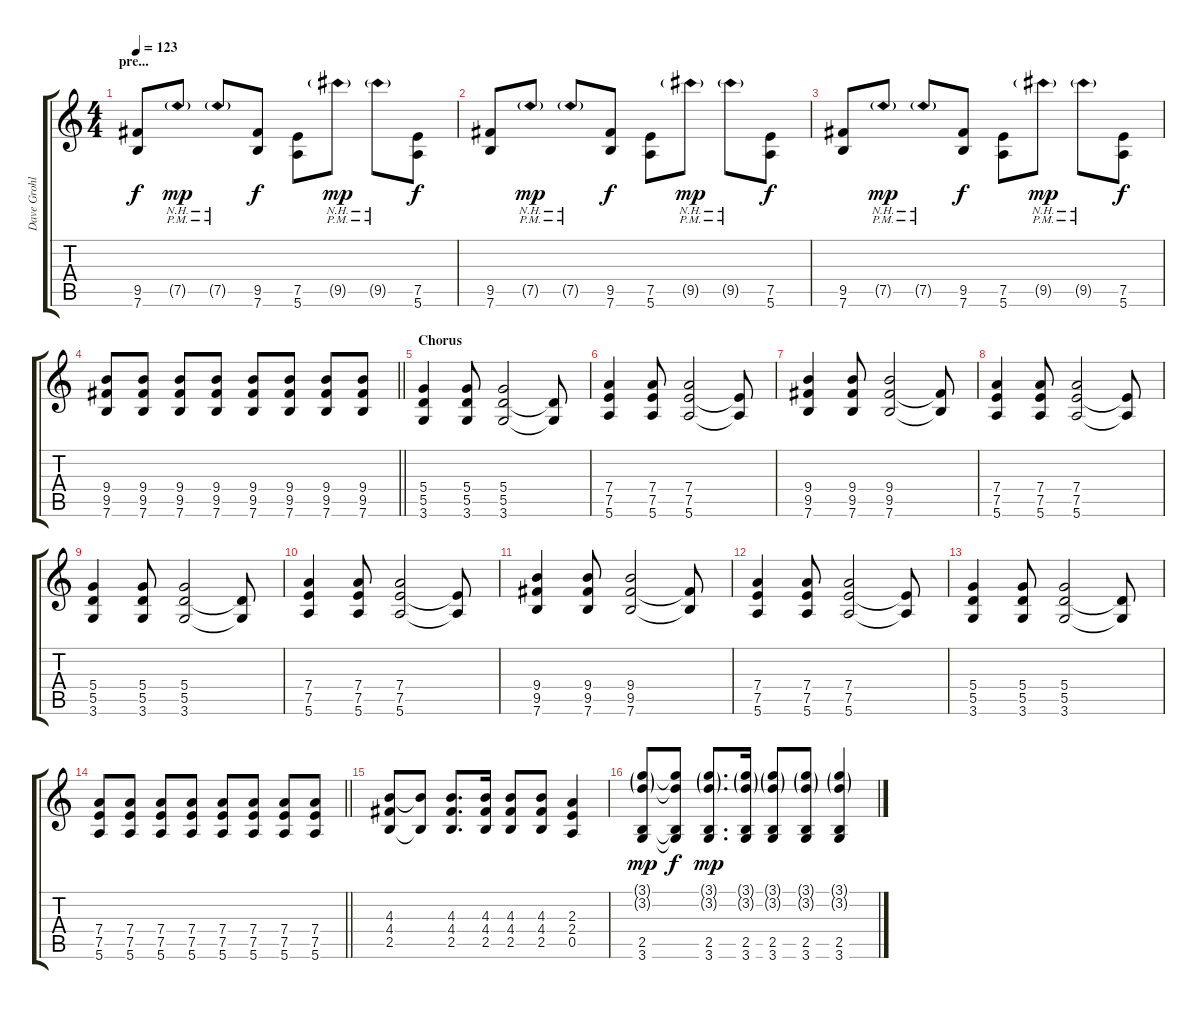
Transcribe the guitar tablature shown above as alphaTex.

\track ("Dave Grohl (Rhytm guitar)" "Dave Grohl") {instrument distortionguitar}
\staff {score tabs}
\tuning (E4 B3 G3 D3 A2 E2) {hide}
\ts (4 4)
\section ("" "pre...")
\tempo 123
\clef g2
\ks c
(9.5 7.6).8{dy f volume 16 balance 8} 7.5{nh g pm}.8{dy mp} 7.5{nh g pm}.8 (9.5 7.6).8{dy f} (7.5 5.6).8 9.5{nh g pm}.8{dy mp} 9.5{nh g pm}.8 (7.5 5.6).8{dy f} |
(9.5 7.6).8 7.5{nh g pm}.8{dy mp} 7.5{nh g pm}.8 (9.5 7.6).8{dy f} (7.5 5.6).8 9.5{nh g pm}.8{dy mp} 9.5{nh g pm}.8 (7.5 5.6).8{dy f} |
(9.5 7.6).8 7.5{nh g pm}.8{dy mp} 7.5{nh g pm}.8 (9.5 7.6).8{dy f} (7.5 5.6).8 9.5{nh g pm}.8{dy mp} 9.5{nh g pm}.8 (7.5 5.6).8{dy f} |
\barLineRight lightlight
(9.4 9.5 7.6).8 (9.4 9.5 7.6).8 (9.4 9.5 7.6).8 (9.4 9.5 7.6).8 (9.4 9.5 7.6).8 (9.4 9.5 7.6).8 (9.4 9.5 7.6).8 (9.4 9.5 7.6).8 |
\section ("" "Chorus")
(5.4 5.5 3.6).4{volume 16 balance 0} (5.4 5.5 3.6).8 (5.4 5.5 3.6).2 (5.5{t} 3.6{t}).8 |
(7.4 7.5 5.6).4 (7.4 7.5 5.6).8 (7.4 7.5 5.6).2 (7.5{t} 5.6{t}).8 |
(9.4 9.5 7.6).4 (9.4 9.5 7.6).8 (9.4 9.5 7.6).2 (9.5{t} 7.6{t}).8 |
(7.4 7.5 5.6).4 (7.4 7.5 5.6).8 (7.4 7.5 5.6).2 (7.5{t} 5.6{t}).8 |
(5.4 5.5 3.6).4 (5.4 5.5 3.6).8 (5.4 5.5 3.6).2 (5.5{t} 3.6{t}).8 |
(7.4 7.5 5.6).4 (7.4 7.5 5.6).8 (7.4 7.5 5.6).2 (7.5{t} 5.6{t}).8 |
(9.4 9.5 7.6).4 (9.4 9.5 7.6).8 (9.4 9.5 7.6).2 (9.5{t} 7.6{t}).8 |
(7.4 7.5 5.6).4 (7.4 7.5 5.6).8 (7.4 7.5 5.6).2 (7.5{t} 5.6{t}).8 |
(5.4 5.5 3.6).4 (5.4 5.5 3.6).8 (5.4 5.5 3.6).2 (5.5{t} 3.6{t}).8 |
\barLineRight lightlight
(7.4 7.5 5.6).8 (7.4 7.5 5.6).8 (7.4 7.5 5.6).8 (7.4 7.5 5.6).8 (7.4 7.5 5.6).8 (7.4 7.5 5.6).8 (7.4 7.5 5.6).8 (7.4 7.5 5.6).8 |
\section ("" "")
(4.3 4.4 2.5).8{volume 13 balance 0} (4.3{t} 2.5{t}).8 (4.3 4.4 2.5).8{d} (4.3 4.4 2.5).16 (4.3 4.4 2.5).8 (4.3 4.4 2.5).8 (2.3 2.4 0.5).4 |
(3.1{g} 3.2{g} 2.5 3.6).8{dy mp} (3.1{t} 3.2{t} 2.5{t} 3.6{t}).8{dy f} (3.1{g} 3.2{g} 2.5 3.6).8{d dy mp} (3.1{g} 3.2{g} 2.5 3.6).16 (3.1{g} 3.2{g} 2.5 3.6).8 (3.1{g} 3.2{g} 2.5 3.6).8 (3.1{g} 3.2{g} 2.5 3.6).4
